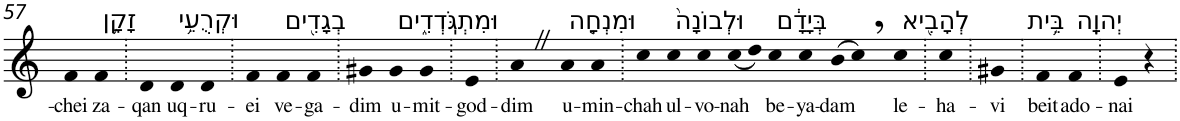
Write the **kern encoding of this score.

**kern	**text
*part1	*part1
*staff1	*staff1
*I"Piano	*
*I'Pno	*
!!LO:PB:g=z
*clefG2	*
*k[]	*
=57	=57
!	!LO:LY:b
4f	-chei
!LO:TX:a:t=זָקָ֛ן	!
!	!LO:LY:b
4f	za-
=58.	=58.
!	!LO:LY:b
4d	-qan
!LO:TX:a:t=וּקְרֻעֵ֥י	!
!	!LO:LY:b
4d	uq-
!	!LO:LY:b
4d	-ru-
=59.	=59.
!	!LO:LY:b
4f	-ei
!LO:TX:a:t=בְגָדִ֖ים	!
!	!LO:LY:b
4f	ve-
!	!LO:LY:b
4f	-ga-
=60.	=60.
!	!LO:LY:b
4g#X	-dim
!LO:TX:a:t=וּמִתְגֹּֽדְדִ֑ים	!
!	!LO:LY:b
4g#	u-
!	!LO:LY:b
4g#	-mit-
=61.	=61.
!	!LO:LY:b
4e	-god-
=62.	=62.
!	!LO:LY:b
4aZ	-dim
!LO:TX:a:t=וּמִנְחָ֤ה	!
!	!LO:LY:b
4a	u-
!	!LO:LY:b
4a	-min-
=63.	=63.
!	!LO:LY:b
4cc	-chah
!LO:TX:a:t=וּלְבוֹנָה֙	!
!	!LO:LY:b
4cc	ul-
!	!LO:LY:b
4cc	-vo-
!	!LO:LY:b
(<8cc	-nah
8dd)	.
!LO:TX:a:t=בְּיָדָ֔ם	!
!	!LO:LY:b
4cc	be-
!	!LO:LY:b
4cc	-ya-
!	!LO:LY:b
(>8b	-dam
8cc,)	.
!LO:TX:a:t=לְהָבִ֖יא	!
!	!LO:LY:b
4cc	le-
=64.	=64.
!	!LO:LY:b
4cc	-ha-
=65.	=65.
!	!LO:LY:b
4g#X	-vi
=66.	=66.
!LO:TX:a:t=בֵּ֥ית	!
!	!LO:LY:b
4f	beit
!LO:TX:a:t=יְהוָֽה	!
!	!LO:LY:b
4f	ado-
=67.	=67.
!	!LO:LY:b
4e	-nai
4r	.
=.	=.
*-	*-
